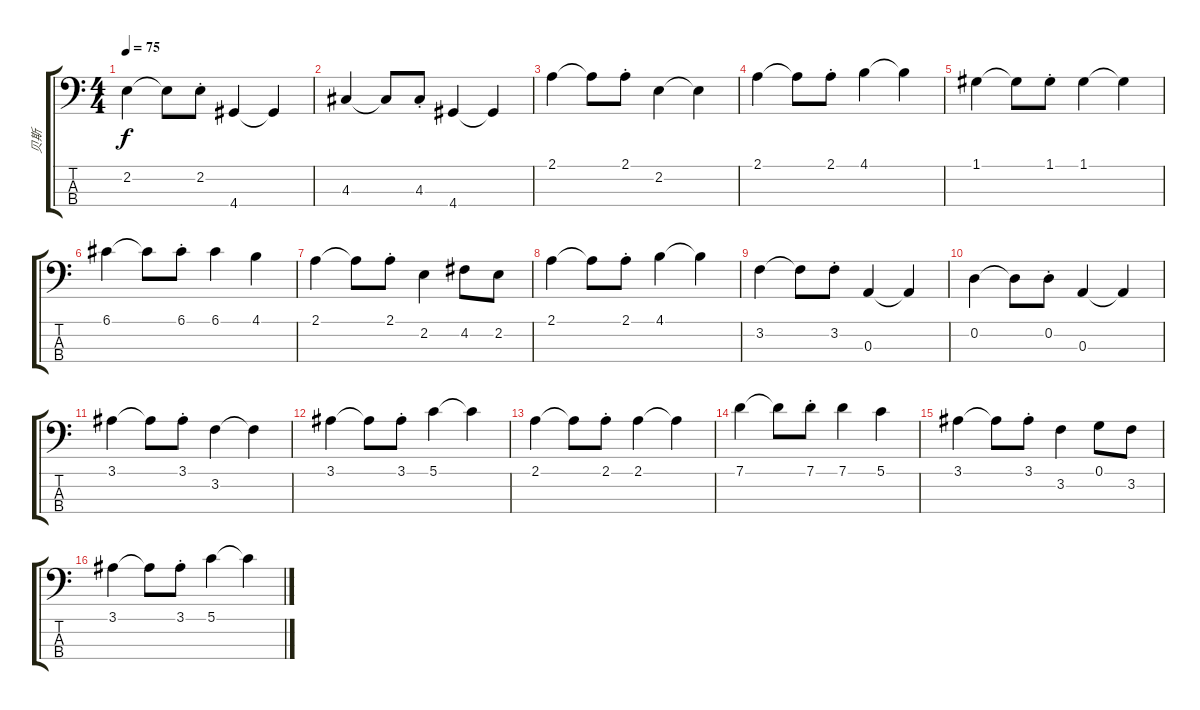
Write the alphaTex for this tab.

\track ("贝斯" "贝斯") {instrument electricbassfinger}
\staff {score tabs}
\tuning (G2 D2 A1 E1) {hide}
\ts (4 4)
\tempo 75
\clef f4
\ks c
2.2.4{dy f} 2.2{t}.8 2.2{st}.8 4.4.4 4.4{t}.4 |
4.3.4 4.3{t}.8 4.3{st}.8 4.4.4 4.4{t}.4 |
2.1.4 2.1{t}.8 2.1{st}.8 2.2.4 2.2{t}.4 |
2.1.4 2.1{t}.8 2.1{st}.8 4.1.4 4.1{t}.4 |
1.1.4 1.1{t}.8 1.1{st}.8 1.1.4 1.1{t}.4 |
6.1.4 6.1{t}.8 6.1{st}.8 6.1.4 4.1.4 |
2.1.4 2.1{t}.8 2.1{st}.8 2.2.4 4.2.8 2.2.8 |
2.1.4 2.1{t}.8 2.1{st}.8 4.1.4 4.1{t}.4 |
3.2.4 3.2{t}.8 3.2{st}.8 0.3.4 0.3{t}.4 |
0.2.4 0.2{t}.8 0.2{st}.8 0.3.4 0.3{t}.4 |
3.1.4 3.1{t}.8 3.1{st}.8 3.2.4 3.2{t}.4 |
3.1.4 3.1{t}.8 3.1{st}.8 5.1.4 5.1{t}.4 |
2.1.4 2.1{t}.8 2.1{st}.8 2.1.4 2.1{t}.4 |
7.1.4 7.1{t}.8 7.1{st}.8 7.1.4 5.1.4 |
3.1.4 3.1{t}.8 3.1{st}.8 3.2.4 0.1.8 3.2.8 |
3.1.4 3.1{t}.8 3.1{st}.8 5.1.4 5.1{t}.4
